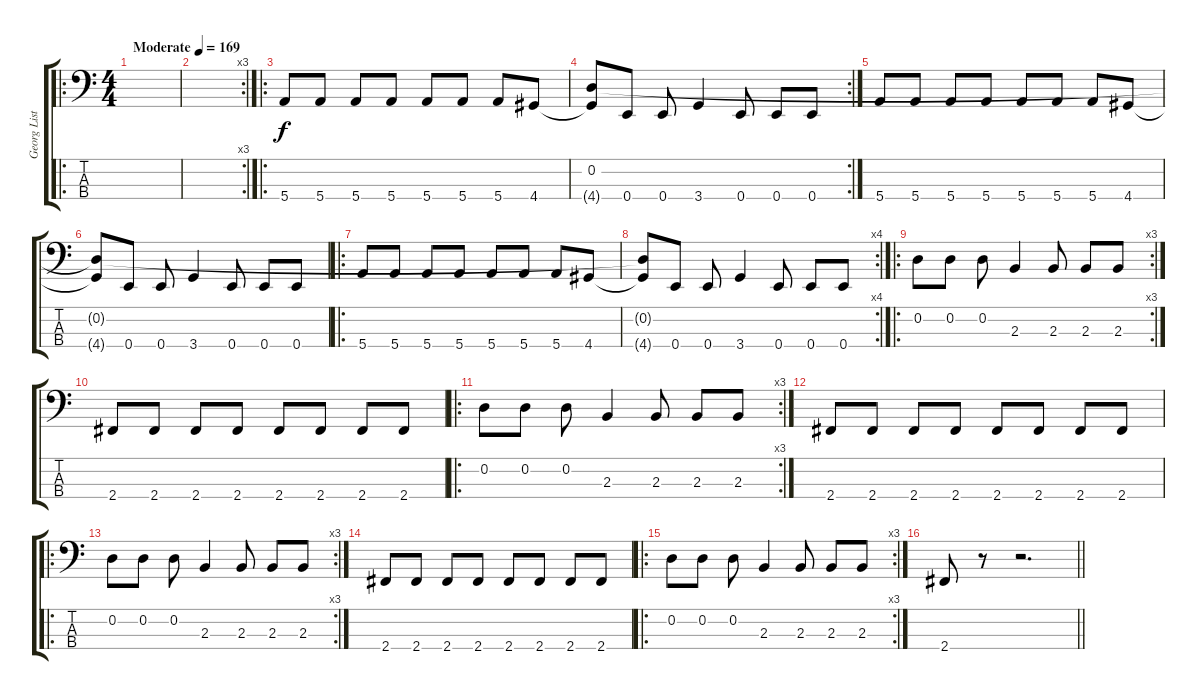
\track ("Georg Listing" "Georg List") {instrument electricbassfinger}
\staff {score tabs}
\tuning (G2 D2 A1 E1) {hide}
\ro
\ts (4 4)
\tempo (169 "Moderate")
\clef f4
\ks c
|
\rc 3
|
\ro
5.4.8 5.4.8 5.4.8 5.4.8 5.4.8 5.4.8 5.4.8 4.4.8 |
\rc 2
(0.2 4.4{t}).8 0.4.8 0.4.8 3.4.4 0.4.8 0.4.8 0.4.8 |
5.4.8 5.4.8 5.4.8 5.4.8 5.4.8 5.4.8 5.4.8 4.4.8 |
(0.2{t} 4.4{t}).8 0.4.8 0.4.8 3.4.4 0.4.8 0.4.8 0.4.8 |
\ro
5.4.8 5.4.8 5.4.8 5.4.8 5.4.8 5.4.8 5.4.8 4.4.8 |
\rc 4
(0.2{t} 4.4{t}).8 0.4.8 0.4.8 3.4.4 0.4.8 0.4.8 0.4.8 |
\ro
\rc 3
0.2.8 0.2.8 0.2.8 2.3.4 2.3.8 2.3.8 2.3.8 |
2.4.8 2.4.8 2.4.8 2.4.8 2.4.8 2.4.8 2.4.8 2.4.8 |
\ro
\rc 3
0.2.8 0.2.8 0.2.8 2.3.4 2.3.8 2.3.8 2.3.8 |
2.4.8 2.4.8 2.4.8 2.4.8 2.4.8 2.4.8 2.4.8 2.4.8 |
\ro
\rc 3
0.2.8 0.2.8 0.2.8 2.3.4 2.3.8 2.3.8 2.3.8 |
2.4.8 2.4.8 2.4.8 2.4.8 2.4.8 2.4.8 2.4.8 2.4.8 |
\ro
\rc 3
0.2.8 0.2.8 0.2.8 2.3.4 2.3.8 2.3.8 2.3.8 |
\barLineRight lightlight
2.4.8 r.8 r.2{d}
